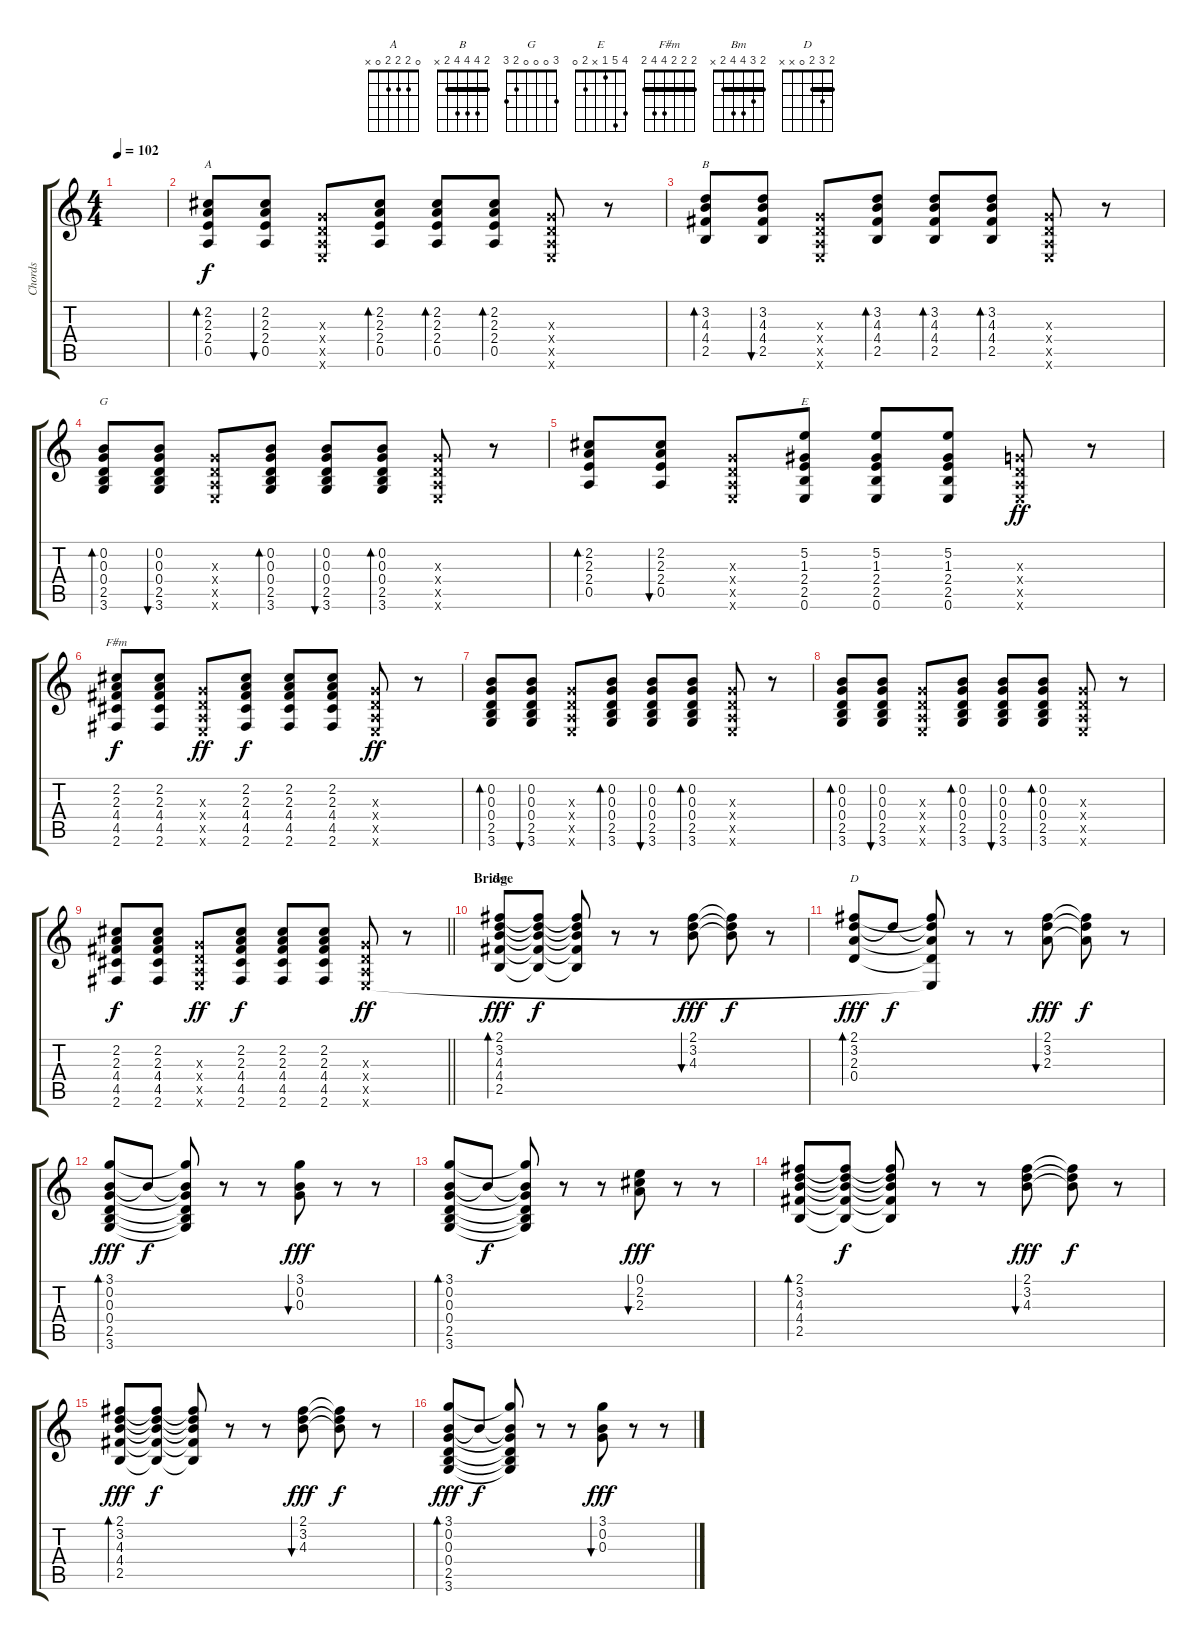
\track ("Chords" "Chords") {instrument acousticguitarsteel}
\staff {score tabs}
\tuning (E4 B3 G3 D3 A2 E2) {hide}
\chord ("A" 0 2 2 2 0 x)
\chord ("B" 2 4 4 4 2 x) {barre 2}
\chord ("G" 3 0 0 0 2 3)
\chord ("E" 4 5 1 x 2 0)
\chord ("F#m" 2 2 2 4 4 2) {barre 2}
\chord ("Bm" 2 3 4 4 2 x) {barre 2}
\chord ("D" 2 3 2 0 x x) {barre 2}
\ts (4 4)
\tempo 102
\clef g2
\ks c
|
(2.2 2.3 2.4 0.5).8{bd 30 ch "A"} (2.2 2.3 2.4 0.5).8{bu 30} (0.3{x} 0.4{x} 0.5{x} 0.6{x}).8 (2.2 2.3 2.4 0.5).8{bd 30} (2.2 2.3 2.4 0.5).8{bd 30} (2.2 2.3 2.4 0.5).8{bd 30} (0.3{x} 0.4{x} 0.5{x} 0.6{x}).8 r.8 |
(3.2 4.3 4.4 2.5).8{bd 30 ch "B"} (3.2 4.3 4.4 2.5).8{bu 30} (0.3{x} 0.4{x} 0.5{x} 0.6{x}).8 (3.2 4.3 4.4 2.5).8{bd 30} (3.2 4.3 4.4 2.5).8{bd 30} (3.2 4.3 4.4 2.5).8{bd 30} (0.3{x} 0.4{x} 0.5{x} 0.6{x}).8 r.8 |
(0.2 0.3 0.4 2.5 3.6).8{bd 30 ch "G"} (0.2 0.3 0.4 2.5 3.6).8{bu 30} (0.3{x} 0.4{x} 0.5{x} 0.6{x}).8 (0.2 0.3 0.4 2.5 3.6).8{bd 30} (0.2 0.3 0.4 2.5 3.6).8{bu 30} (0.2 0.3 0.4 2.5 3.6).8{bd 30} (0.3{x} 0.4{x} 0.5{x} 0.6{x}).8 r.8 |
(2.2 2.3 2.4 0.5).8{bd 30} (2.2 2.3 2.4 0.5).8{bu 30} (0.3{x} 0.4{x} 0.5{x} 0.6{x}).8 (5.2 1.3 2.4 2.5 0.6).8{ch "E" dy f} (5.2 1.3 2.4 2.5 0.6).8 (5.2 1.3 2.4 2.5 0.6).8 (0.3{x} 0.4{x} 0.5{x} 0.6{x}).8{dy ff} r.8 |
(2.2 2.3 4.4 4.5 2.6).8{ch "F#m" dy f} (2.2 2.3 4.4 4.5 2.6).8 (0.3{x} 0.4{x} 0.5{x} 0.6{x}).8{dy ff} (2.2 2.3 4.4 4.5 2.6).8{dy f} (2.2 2.3 4.4 4.5 2.6).8 (2.2 2.3 4.4 4.5 2.6).8 (0.3{x} 0.4{x} 0.5{x} 0.6{x}).8{dy ff} r.8 |
(0.2 0.3 0.4 2.5 3.6).8{bd 30} (0.2 0.3 0.4 2.5 3.6).8{bu 30} (0.3{x} 0.4{x} 0.5{x} 0.6{x}).8 (0.2 0.3 0.4 2.5 3.6).8{bd 30} (0.2 0.3 0.4 2.5 3.6).8{bu 30} (0.2 0.3 0.4 2.5 3.6).8{bd 30} (0.3{x} 0.4{x} 0.5{x} 0.6{x}).8 r.8 |
(0.2 0.3 0.4 2.5 3.6).8{bd 30} (0.2 0.3 0.4 2.5 3.6).8{bu 30} (0.3{x} 0.4{x} 0.5{x} 0.6{x}).8 (0.2 0.3 0.4 2.5 3.6).8{bd 30} (0.2 0.3 0.4 2.5 3.6).8{bu 30} (0.2 0.3 0.4 2.5 3.6).8{bd 30} (0.3{x} 0.4{x} 0.5{x} 0.6{x}).8 r.8 |
\barLineRight lightlight
(2.2 2.3 4.4 4.5 2.6).8{dy f} (2.2 2.3 4.4 4.5 2.6).8 (0.3{x} 0.4{x} 0.5{x} 0.6{x}).8{dy ff} (2.2 2.3 4.4 4.5 2.6).8{dy f} (2.2 2.3 4.4 4.5 2.6).8 (2.2 2.3 4.4 4.5 2.6).8 (0.3{x} 0.4{x} 0.5{x} 0.6{x}).8{dy ff} r.8 |
\section ("" "Bridge")
(2.1 3.2 4.3 4.4 2.5).8{bd 30 ch "Bm" dy fff} (2.1{t} 3.2{t} 4.3{t} 4.4{t} 2.5{t}).8{dy f} (2.1{t} 3.2{t} 4.3{t} 4.4{t} 2.5{t}).8 r.8 r.8 (2.1 3.2 4.3).8{bu 30 dy fff} (2.1{t} 3.2{t} 4.3{t}).8{dy f} r.8 |
(2.1 3.2 2.3 0.4).8{bd 30 ch "D" dy fff} 3.2{t}.8{dy f} (2.1{t} 3.2{t} 2.3{t} 0.4{t} 0.6{t}).8 r.8 r.8 (2.1 3.2 2.3).8{bu 30 dy fff} (2.1{t} 3.2{t} 2.3{t}).8{dy f} r.8 |
(3.1 0.2 0.3 0.4 2.5 3.6).8{bd 30 dy fff} 0.2{t}.8{dy f} (3.1{t} 0.2{t} 0.3{t} 0.4{t} 2.5{t} 3.6{t}).8 r.8 r.8 (3.1 0.2 0.3).8{bu 30 dy fff} r.8 r.8 |
(3.1 0.2 0.3 0.4 2.5 3.6).8{bd 30} 0.2{t}.8{dy f} (3.1{t} 0.2{t} 0.3{t} 0.4{t} 2.5{t} 3.6{t}).8 r.8 r.8 (0.1 2.2 2.3).8{bu 30 dy fff} r.8 r.8 |
(2.1 3.2 4.3 4.4 2.5).8{bd 30} (2.1{t} 3.2{t} 4.3{t} 4.4{t} 2.5{t}).8{dy f} (2.1{t} 3.2{t} 4.3{t} 4.4{t} 2.5{t}).8 r.8 r.8 (2.1 3.2 4.3).8{bu 30 dy fff} (2.1{t} 3.2{t} 4.3{t}).8{dy f} r.8 |
(2.1 3.2 4.3 4.4 2.5).8{bd 30 dy fff} (2.1{t} 3.2{t} 4.3{t} 4.4{t} 2.5{t}).8{dy f} (2.1{t} 3.2{t} 4.3{t} 4.4{t} 2.5{t}).8 r.8 r.8 (2.1 3.2 4.3).8{bu 30 dy fff} (2.1{t} 3.2{t} 4.3{t}).8{dy f} r.8 |
(3.1 0.2 0.3 0.4 2.5 3.6).8{bd 30 dy fff} 0.2{t}.8{dy f} (3.1{t} 0.2{t} 0.3{t} 0.4{t} 2.5{t} 3.6{t}).8 r.8 r.8 (3.1 0.2 0.3).8{bu 30 dy fff} r.8 r.8
